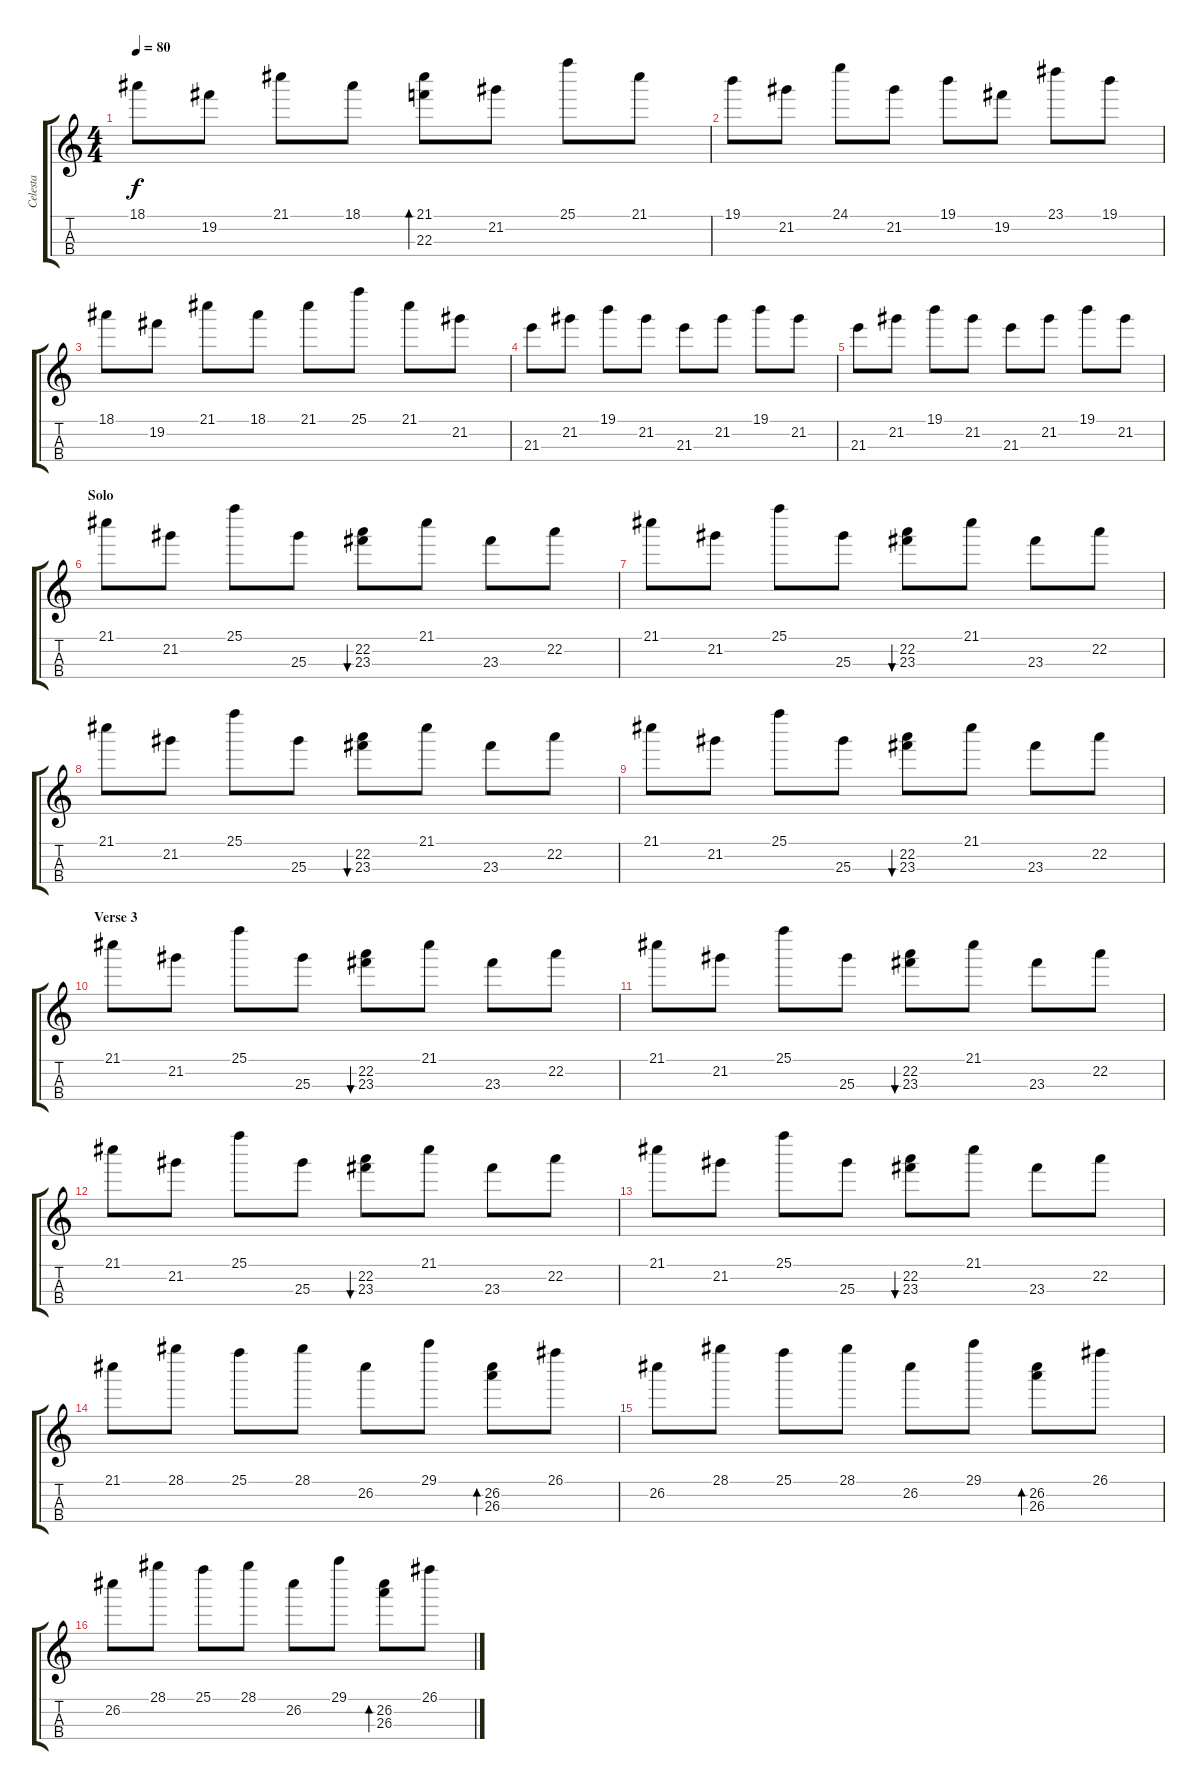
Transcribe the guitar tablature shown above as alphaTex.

\track ("Celesta" "Celesta") {instrument celesta}
\staff {score tabs}
\tuning (E5 B4 G4 D4) {hide}
\ts (4 4)
\tempo 80
\clef g2
\ks c
18.1.8{dy f} 19.2.8 21.1.8 18.1.8 (21.1 22.3).8{bd 120} 21.2.8 25.1.8 21.1.8 |
19.1.8 21.2.8 24.1.8 21.2.8 19.1.8 19.2.8 23.1.8 19.1.8 |
18.1.8 19.2.8 21.1.8 18.1.8 21.1.8 25.1.8 21.1.8 21.2.8 |
21.3.8 21.2.8 19.1.8 21.2.8 21.3.8 21.2.8 19.1.8 21.2.8 |
21.3.8 21.2.8 19.1.8 21.2.8 21.3.8 21.2.8 19.1.8 21.2.8 |
\section ("" "Solo")
21.1.8 21.2.8 25.1.8 25.3.8 (22.2 23.3).8{bu 60} 21.1.8 23.3.8 22.2.8 |
21.1.8 21.2.8 25.1.8 25.3.8 (22.2 23.3).8{bu 60} 21.1.8 23.3.8 22.2.8 |
21.1.8 21.2.8 25.1.8 25.3.8 (22.2 23.3).8{bu 60} 21.1.8 23.3.8 22.2.8 |
21.1.8 21.2.8 25.1.8 25.3.8 (22.2 23.3).8{bu 60} 21.1.8 23.3.8 22.2.8 |
\section ("" "Verse 3")
21.1.8 21.2.8 25.1.8 25.3.8 (22.2 23.3).8{bu 60} 21.1.8 23.3.8 22.2.8 |
21.1.8 21.2.8 25.1.8 25.3.8 (22.2 23.3).8{bu 60} 21.1.8 23.3.8 22.2.8 |
21.1.8 21.2.8 25.1.8 25.3.8 (22.2 23.3).8{bu 60} 21.1.8 23.3.8 22.2.8 |
21.1.8 21.2.8 25.1.8 25.3.8 (22.2 23.3).8{bu 60} 21.1.8 23.3.8 22.2.8 |
21.1.8 28.1.8 25.1.8 28.1.8 26.2.8 29.1.8 (26.2 26.3).8{bd 60} 26.1.8 |
26.2.8 28.1.8 25.1.8 28.1.8 26.2.8 29.1.8 (26.2 26.3).8{bd 60} 26.1.8 |
26.2.8 28.1.8 25.1.8 28.1.8 26.2.8 29.1.8 (26.2 26.3).8{bd 60} 26.1.8
